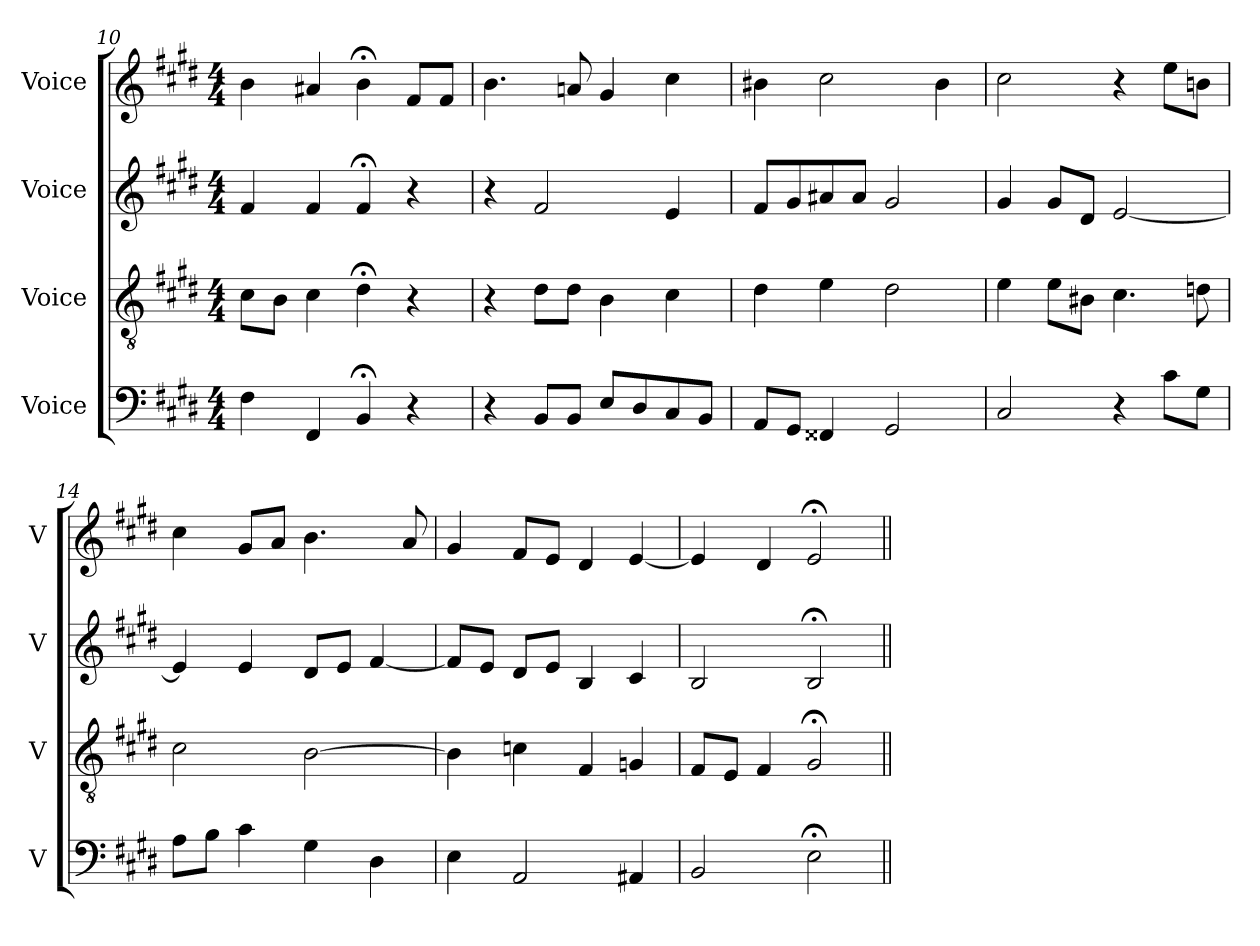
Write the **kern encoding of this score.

**kern	**kern	**kern	**kern
*part4	*part3	*part2	*part1
*staff4	*staff3	*staff2	*staff1
*I"Voice	*I"Voice	*I"Voice	*I"Voice
*I'V	*I'V	*I'V	*I'V
*clefF4	*clefGv2	*clefG2	*clefG2
*k[f#c#g#d#]	*k[f#c#g#d#]	*k[f#c#g#d#]	*k[f#c#g#d#]
*M4/4	*M4/4	*M4/4	*M4/4
=10	=10	=10	=10
4F#	8c#L	4f#	4b
.	8BJ	.	.
4FF#	4c#	4f#	4a#X
4BB;<	4d#;<	4f#;<	4b;<
4r	4r	4r	8f#L
.	.	.	8f#J
=11	=11	=11	=11
4r	4r	4r	4.b
8BBL	8d#L	2f#	.
8BBJ	8d#J	.	8an
8EL	4B	.	4g#
8D#	.	.	.
8C#	4c#	4e	4cc#
8BBJ	.	.	.
=12	=12	=12	=12
8AAL	4d#	8f#L	4b#X
8GG#J	.	8g#	.
4FF##X	4e	8a#X	2cc#
.	.	8a#J	.
2GG#	2d#	2g#	.
.	.	.	4b#
=13	=13	=13	=13
2C#	4e	4g#	2cc#
.	8eL	8g#L	.
.	8B#XJ	8d#J	.
4r	4.c#	[2e	4r
8c#L	.	.	8eeL
8G#J	8dn	.	8bnJ
=14	=14	=14	=14
8AL	2c#	4e]	4cc#
8BJ	.	.	.
4c#	.	4e	8g#L
.	.	.	8aJ
4G#	[2B	8d#L	4.b
.	.	8eJ	.
4D#	.	[4f#	.
.	.	.	8a
=15	=15	=15	=15
4E	4B]	8f#L]	4g#
.	.	8eJ	.
2AA	4cn	8d#L	8f#L
.	.	8eJ	8eJ
.	4F#	4B	4d#
4AA#X	4Gn	4c#	[4e
=16	=16	=16	=16
2BB	8F#L	2B	4e]
.	8EJ	.	.
.	4F#	.	4d#
2E;<	2G#;<	2B;<	2e;<
=||	=||	=||	=||
*-	*-	*-	*-
